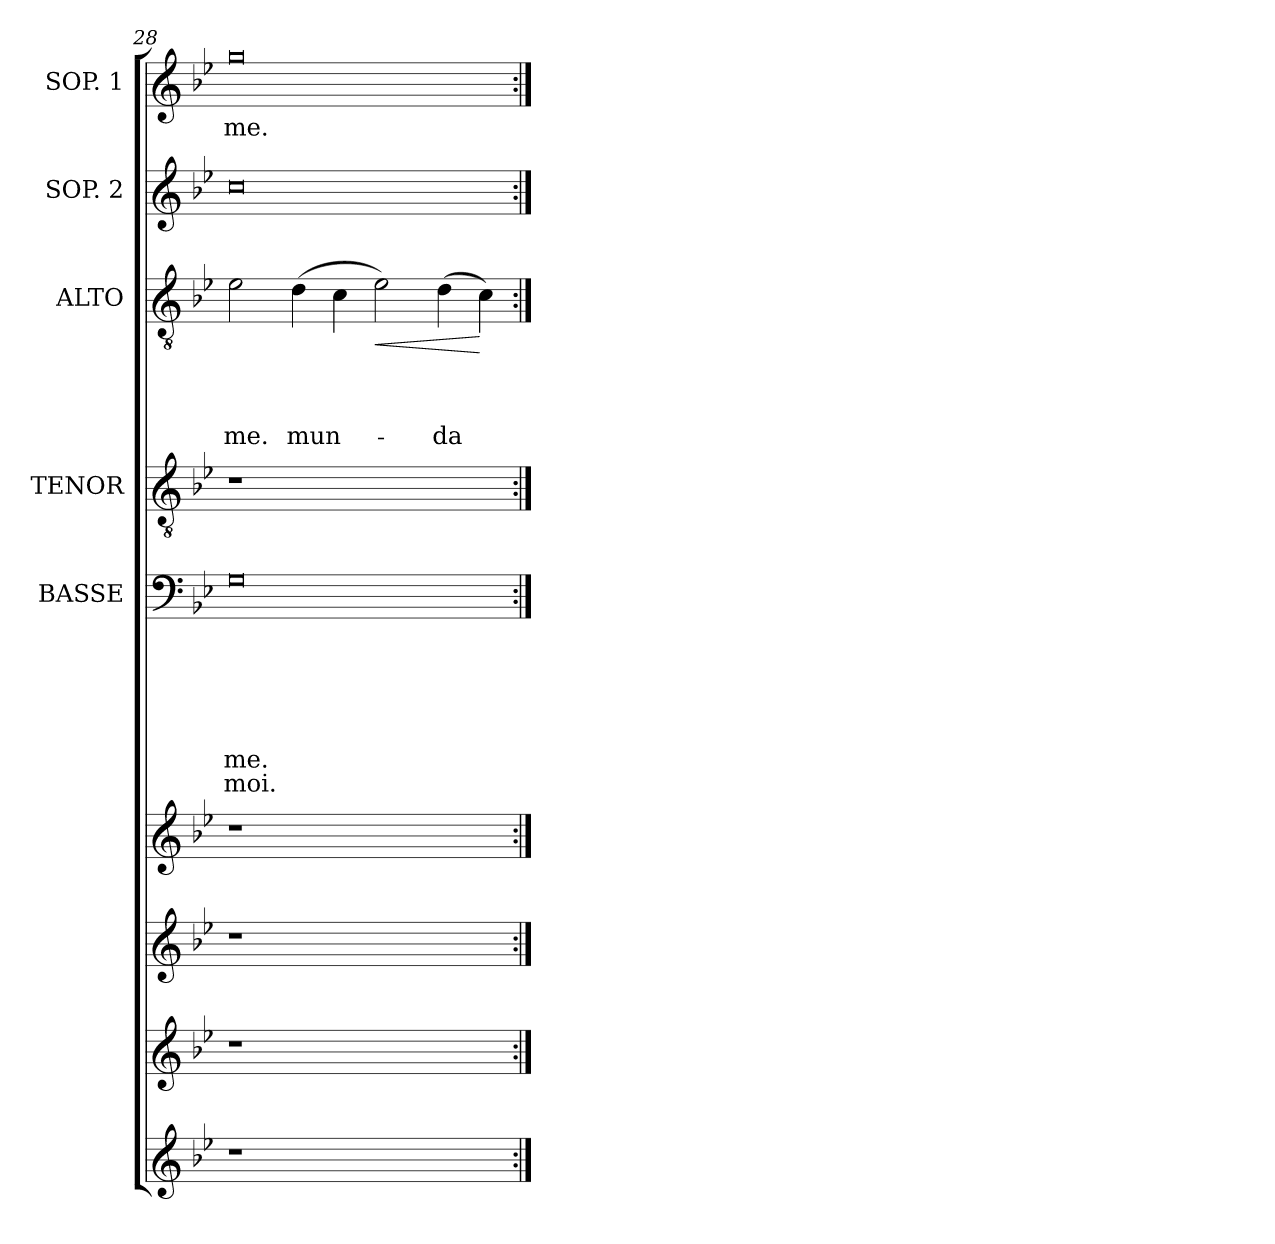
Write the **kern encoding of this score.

**kern	**kern	**kern	**kern	**kern	**text	**text	**text	**text	**text	**text	**text	**kern	**kern	**text	**text	**text	**text	**dynam	**kern	**kern	**text
*part9	*part8	*part7	*part6	*part5	*part5	*part5	*part5	*part5	*part5	*part5	*part5	*part4	*part3	*part3	*part3	*part3	*part3	*part3	*part2	*part1	*part1
*staff9	*staff8	*staff7	*staff6	*staff5	*staff5	*staff5	*staff5	*staff5	*staff5	*staff5	*staff5	*staff4	*staff3	*staff3	*staff3	*staff3	*staff3	*staff3	*staff2	*staff1	*staff1
*	*	*	*	*I"BASSE	*	*	*	*	*	*	*	*I"TENOR	*I"ALTO	*	*	*	*	*	*I"SOP. 2	*I"SOP. 1	*
*	*	*	*	*I'BAS.	*	*	*	*	*	*	*	*I'TEN.	*I'ALT.	*	*	*	*	*	*I'SOP. 2	*I'SOP. 1	*
*clefG2	*clefG2	*clefG2	*clefG2	*clefF4	*	*	*	*	*	*	*	*clefGv2	*clefGv2	*	*	*	*	*	*clefG2	*clefG2	*
*k[b-e-]	*k[b-e-]	*k[b-e-]	*k[b-e-]	*k[b-e-]	*	*	*	*	*	*	*	*k[b-e-]	*k[b-e-]	*	*	*	*	*	*k[b-e-]	*k[b-e-]	*
*B-:	*B-:	*B-:	*B-:	*B-:	*	*	*	*	*	*	*	*B-:	*B-:	*	*	*	*	*	*B-:	*B-:	*
=28	=28	=28	=28	=28	=28	=28	=28	=28	=28	=28	=28	=28	=28	=28	=28	=28	=28	=28	=28	=28	=28
!	!	!	!	!	!	!	!	!	!	!LO:LY:b	!LO:LY:b	!	!	!	!	!	!LO:LY:b	!	!	!	!LO:LY:b
1r	1r	1r	1r	0G	.	.	.	.	.	me.	moi.	1r	2e-\	.	.	.	me.	.	0cc	0gg	me.
!	!	!	!	!	!	!	!	!	!	!	!	!	!	!	!	!	!LO:LY:b	!	!	!	!
.	.	.	.	.	.	.	.	.	.	.	.	.	(>4d\	.	.	.	mun-	.	.	.	.
.	.	.	.	.	.	.	.	.	.	.	.	.	4c\	.	.	.	.	.	.	.	.
!	!	!	!	!	!	!	!	!	!	!	!	!	!	!	!	!	!	!LO:HP:b	!	!	!
1ryy	1ryy	1ryy	1ryy	.	.	.	.	.	.	.	.	1ryy	2e-\)	.	.	.	.	<	.	.	.
!	!	!	!	!	!	!	!	!	!	!	!	!	!	!	!	!	!LO:LY:b	!	!	!	!
.	.	.	.	.	.	.	.	.	.	.	.	.	(>4d\	.	.	.	-da	.	.	.	.
.	.	.	.	.	.	.	.	.	.	.	.	.	4c\)	.	.	.	.	[	.	.	.
=:|!	=:|!	=:|!	=:|!	=:|!	=:|!	=:|!	=:|!	=:|!	=:|!	=:|!	=:|!	=:|!	=:|!	=:|!	=:|!	=:|!	=:|!	=:|!	=:|!	=:|!	=:|!
*-	*-	*-	*-	*-	*-	*-	*-	*-	*-	*-	*-	*-	*-	*-	*-	*-	*-	*-	*-	*-	*-
